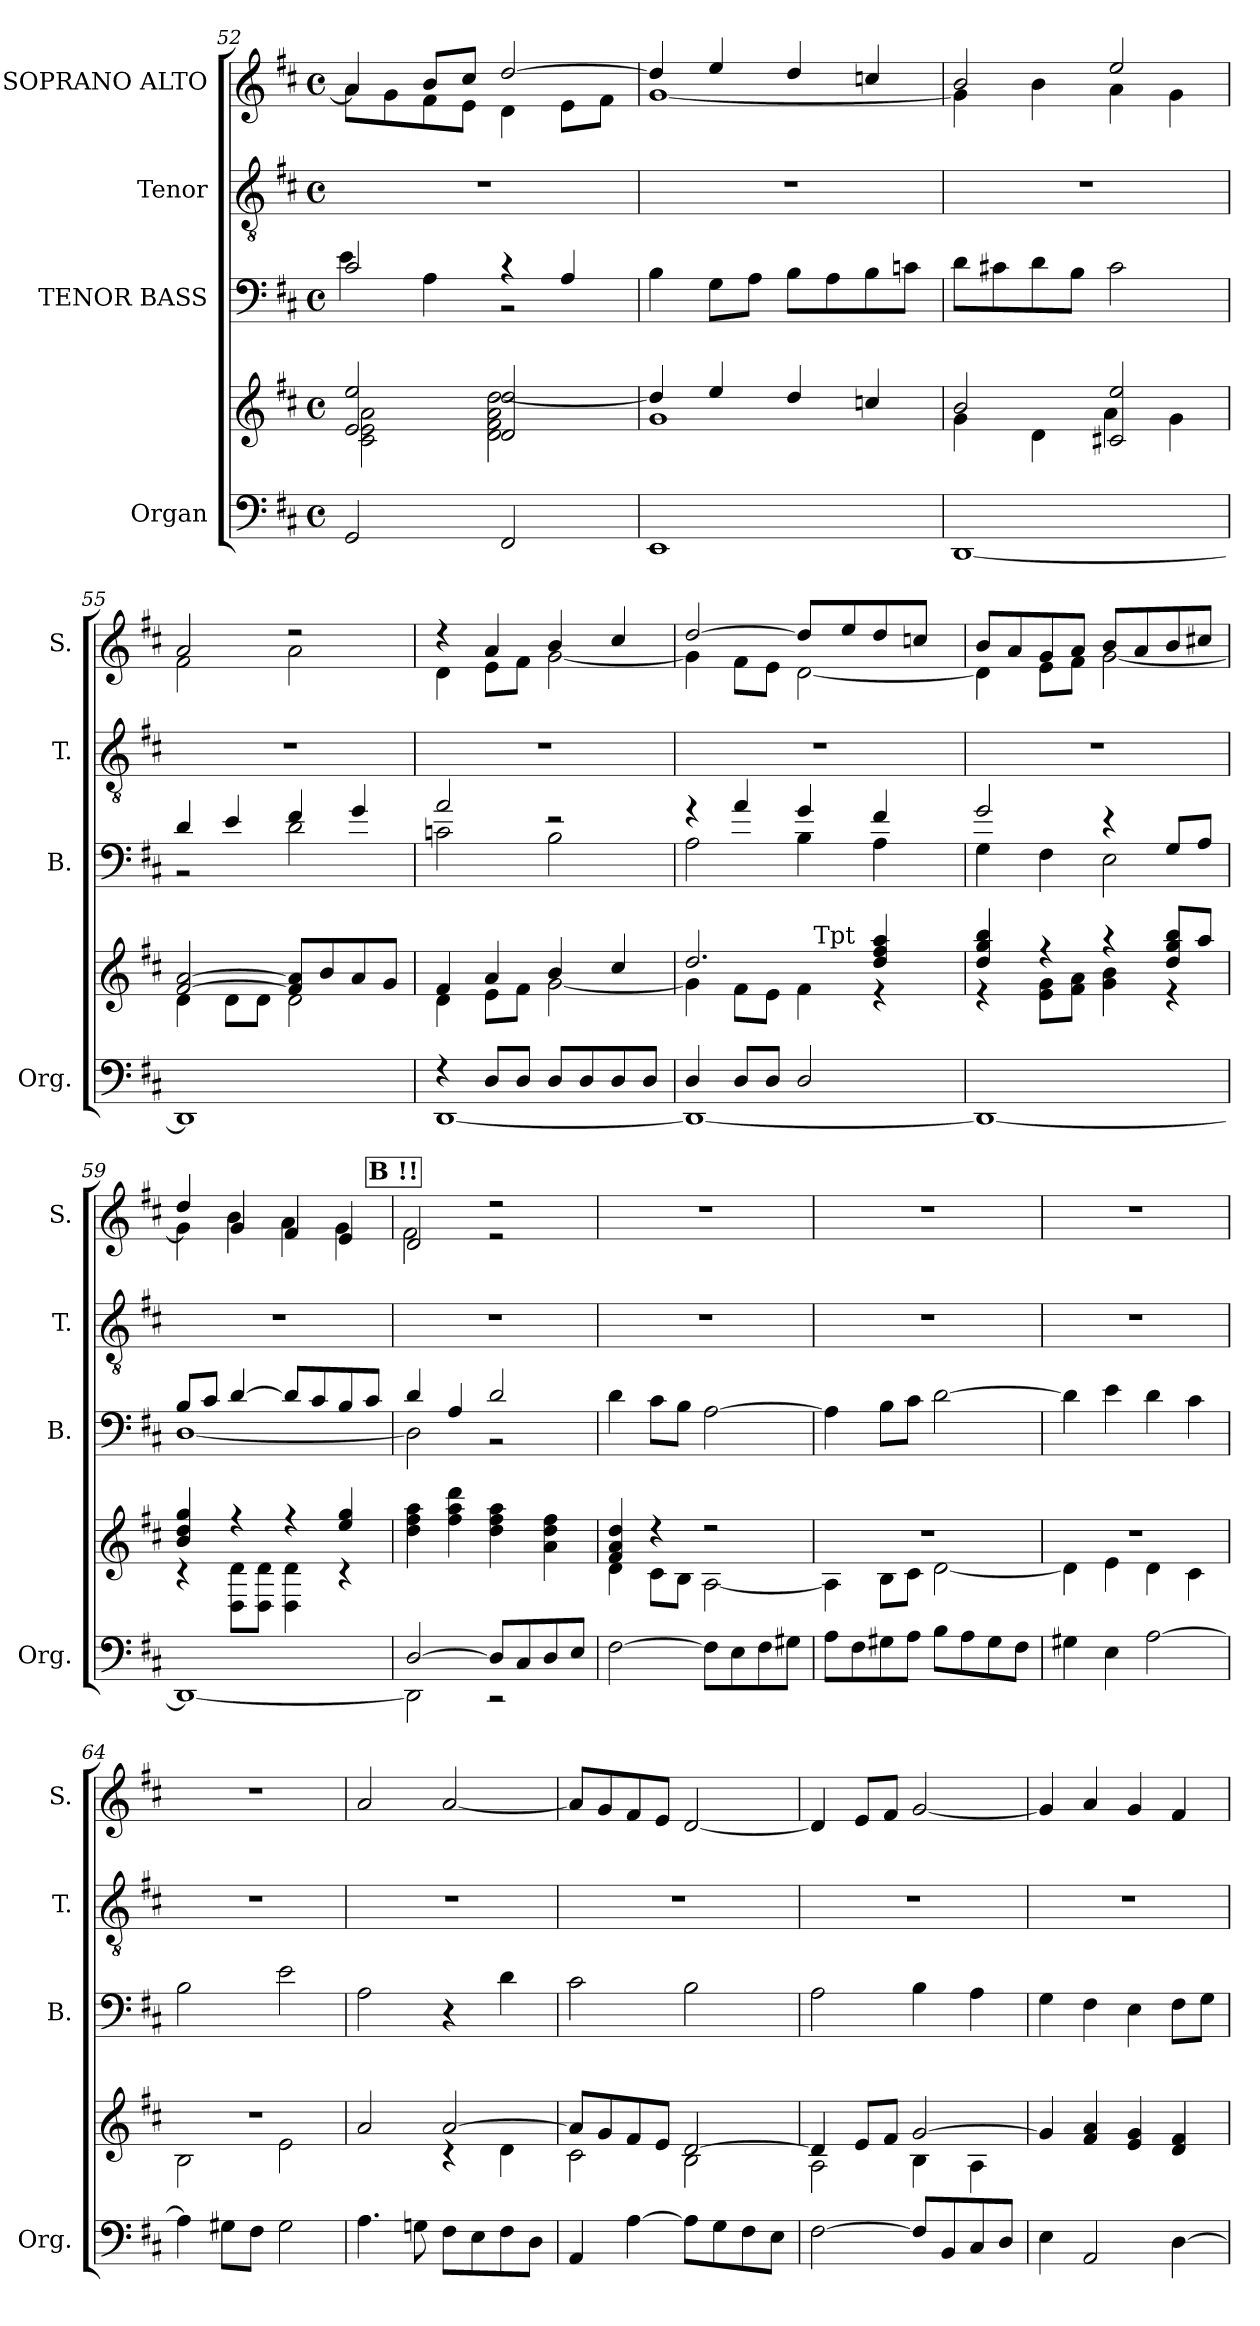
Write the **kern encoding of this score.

**kern	**kern	**kern	**kern	**kern
*part4	*part4	*part3	*part2	*part1
*staff5	*staff4	*staff3	*staff2	*staff1
*I"Organ	*	*I"TENOR BASS	*I"Tenor	*I"SOPRANO ALTO
*I'Org.	*	*I'B.	*I'T.	*I'S.
!!LO:LB:g=z
*clefF4	*clefG2	*clefF4	*clefGv2	*clefG2
*	*	*	*ITrd7c12	*
*k[f#c#]	*k[f#c#]	*k[f#c#]	*k[f#c#]	*k[f#c#]
*D:	*D:	*D:	*D:	*D:
*M4/4	*M4/4	*M4/4	*M4/4	*M4/4
*met(c)	*met(c)	*met(c)	*met(c)	*met(c)
=52	=52	=52	=52	=52
*	*^	*^	*	*^
2GGi/	2ei/ 2eei	2c#i\ 2ei 2ai	2c#i/	4ei\	1r	4ai/]	8ai\L
.	.	.	.	.	.	.	8gi\
.	.	.	.	4Ai\	.	8bi/L	8f#i\
.	.	.	.	.	.	8cc#i/J	8ei\J
2FF#i/	2di/ 2ddi	2di\ 2f#i 2ai [2ddi	4r	2r	.	[2ddi/	4di\
.	.	.	4Ai/	.	.	.	8ei\L
.	.	.	.	.	.	.	8f#i\J
*	*	*	*v	*v	*	*	*
=53	=53	=53	=53	=53	=53	=53
1EEi	4ddi/]	1gi	4Bi\	1r	4ddi/]	[1gi
.	4eei/	.	8Gi\L	.	4eei/	.
.	.	.	8Ai\J	.	.	.
.	4ddi/	.	8Bi\L	.	4ddi/	.
.	.	.	8Ai\	.	.	.
.	4ccni/	.	8Bi\	.	4ccni/	.
.	.	.	8cni\J	.	.	.
=54	=54	=54	=54	=54	=54	=54
[1DDi	2bi/	4gi\	8di\L	1r	2bi/	4gi\]
.	.	.	8c#Xi\	.	.	.
.	.	4di\	8di\	.	.	4bi\
.	.	.	8Bi\J	.	.	.
.	2c#Xi/ 2eei	4ai\	2c#i\	.	2eei/	4ai\
.	.	4gi\	.	.	.	4gi\
=55	=55	=55	=55	=55	=55	=55
*	*	*	*^	*	*	*
1DDi]	[2f#i/ [2ai	4di\	4di/	2r	1r	2ai/	2f#i\
.	.	8di\L	4ei/	.	.	.	.
.	.	8di\J	.	.	.	.	.
.	8f#i/] 8ai]L	2di\	4f#i/	2di\	.	2r	2ai\
.	8bi/	.	.	.	.	.	.
.	8ai/	.	4gi/	.	.	.	.
.	8gi/J	.	.	.	.	.	.
=56	=56	=56	=56	=56	=56	=56	=56
*^	*	*	*	*	*	*	*
4r	[1DDi	4f#i/	4di\	2ai/	2cni\	1r	4r	4di\
8Di/L	.	4ai/	8ei\L	.	.	.	4ai/	8ei\L
8Di/J	.	.	8f#i\J	.	.	.	.	8f#i\J
8Di/L	.	4bi/	[2gi\	2r	2Bi\	.	4bi/	[2gi\
8Di/	.	.	.	.	.	.	.	.
8Di/	.	4cc#i/	.	.	.	.	4cc#i/	.
8Di/J	.	.	.	.	.	.	.	.
!!LO:LB:g=z	!!
=57	=57	=57	=57	=57	=57	=57	=57	=57
*	*	*	*^	*	*	*	*	*
4Di/	1DDi_	2.ddi/	4gi\]	2ryy	4r	2Ai\	1r	[2ddi/	4gi\]
8Di/L	.	.	8f#i\L	.	4ai/	.	.	.	8f#i\L
8Di/J	.	.	8ei\J	.	.	.	.	.	8ei\J
2Di/	.	.	4f#i\	64ryy	4gi/	4Bi\	.	8ddi/L]	[2di\
.	.	.	.	128ryy	.	.	.	.	.
.	.	.	.	1024ryy	.	.	.	.	.
!	!	!	!	!LO:TX:a:t=Tpt	!	!	!	!	!
.	.	.	.	4ryy	.	.	.	.	.
.	.	.	.	.	.	.	.	8eei/	.
.	.	4ddi/ 4ff#i 4aai	4r	.	4f#i/	4Ai\	.	8ddi/	.
.	.	.	.	8ryy	.	.	.	.	.
.	.	.	.	.	.	.	.	8ccni/J	.
.	.	.	.	16ryy	.	.	.	.	.
.	.	.	.	32ryy	.	.	.	.	.
.	.	.	.	256..ryy	.	.	.	.	.
*v	*v	*	*	*	*	*	*	*	*
*	*	*v	*v	*	*	*	*	*
=58	=58	=58	=58	=58	=58	=58	=58
1DDi_	4ddi/ 4ggi 4bbi	4r	2gi/	4Gi\	1r	8bi/L	4di\]
.	.	.	.	.	.	8ai/	.
.	4r	8ei\ 8giL	.	4F#i\	.	8gi/	8ei\L
.	.	8f#i\ 8aiJ	.	.	.	8ai/J	8f#i\J
.	4r	4gi\ 4bi	4r	2Ei\	.	8bi/L	[2gi\
.	.	.	.	.	.	8ai/	.
.	8ddi/ 8ggi 8bbiL	4r	8Gi/L	.	.	8bi/	.
.	8aai/J	.	8Ai/J	.	.	8cc#Xi/J	.
=59	=59	=59	=59	=59	=59	=59	=59
1DDi_	4bi/ 4ddi 4ggi	4r	8Bi/L	[1Di	1r	4ddi/	4gi\]
.	.	.	8c#i/J	.	.	.	.
.	4r	8Di\ 8diL	[4di/	.	.	4gi/	4bi\
.	.	8Di\ 8diJ	.	.	.	.	.
.	4r	4Di\ 4di	8di/L]	.	.	4f#i/	4ai\
.	.	.	8c#i/	.	.	.	.
.	4eei/ 4ggi	4r	8Bi/	.	.	4ei/	4gi\
.	.	.	8c#i/J	.	.	.	.
*	*v	*v	*	*	*	*	*
!!LO:REH:place=s1:B:color=#000000:enc=box:fs=17.1407:t=B	!!
=60	=60	=60	=60	=60	=60	=60
*^	*	*	*	*	*	*
[2Di/	2DDi\]	4ddi\ 4ff#i 4aai	4di/	2Di\]	1r	2di/	2f#i\
.	.	4ff#i\ 4aai 4dddi	4Ai/	.	.	.	.
8Di/L]	2r	4ddi\ 4ff#i 4aai	2di/	2r	.	2r	2r
8C#i/	.	.	.	.	.	.	.
8Di/	.	4ai\ 4ddi 4ff#i	.	.	.	.	.
8Ei/J	.	.	.	.	.	.	.
*v	*v	*	*v	*v	*	*v	*v
=61	=61	=61	=61	=61
*	*^	*	*	*
[2F#i\	4f#i/ 4ai 4ddi	4di\	4di\	1r	1r
.	4r	8c#i\L	8c#i\L	.	.
.	.	8Bi\J	8Bi\J	.	.
8F#i\L]	2r	[2Ai\	[2Ai\	.	.
8Ei\	.	.	.	.	.
8F#i\	.	.	.	.	.
8G#Xi\J	.	.	.	.	.
!!LO:PB:g=z
=62	=62	=62	=62	=62	=62
*^	*	*	*	*	*
4ryy	8Ai\L	1r	4Ai\]	4Ai\]	1r	1r
.	8F#i\	.	.	.	.	.
4ryy	8G#Xi\	.	8Bi\L	8Bi\L	.	.
.	8Ai\J	.	8c#i\J	8c#i\J	.	.
2ryy	8Bi\L	.	[2di\	[2di\	.	.
.	8Ai\	.	.	.	.	.
.	8G#i\	.	.	.	.	.
.	8F#i\J	.	.	.	.	.
*v	*v	*	*	*	*	*
=63	=63	=63	=63	=63	=63
4G#Xi\	1r	4di\]	4di\]	1r	1r
4Ei\	.	4ei\	4ei\	.	.
[2Ai\	.	4di\	4di\	.	.
.	.	4c#i\	4c#i\	.	.
=64	=64	=64	=64	=64	=64
4Ai\]	1r	2Bi\	2Bi\	1r	1r
8G#Xi\L	.	.	.	.	.
8F#i\J	.	.	.	.	.
2G#i\	.	2ei\	2ei\	.	.
=65	=65	=65	=65	=65	=65
4.Ai\	2ai/	2ryy	2Ai\	1r	2ai/
8Gni\	.	.	.	.	.
8F#i\L	[2ai/	4r	4r	.	[2ai/
8Ei\	.	.	.	.	.
8F#i\	.	4di\	4di\	.	.
8Di\J	.	.	.	.	.
=66	=66	=66	=66	=66	=66
4AAi/	8ai/L]	2c#i\	2c#i\	1r	8ai/L]
.	8gi/	.	.	.	8gi/
[4Ai\	8f#i/	.	.	.	8f#i/
.	8ei/J	.	.	.	8ei/J
8Ai\L]	[2di/	2Bi\	2Bi\	.	[2di/
8Gi\	.	.	.	.	.
8F#i\	.	.	.	.	.
8Ei\J	.	.	.	.	.
=67	=67	=67	=67	=67	=67
[2F#i\	4di/]	2Ai\	2Ai\	1r	4di/]
.	8ei/L	.	.	.	8ei/L
.	8f#i/J	.	.	.	8f#i/J
8F#i/L]	[2gi/	4Bi\	4Bi\	.	[2gi/
8BBi/	.	.	.	.	.
8C#i/	.	4Ai\	4Ai\	.	.
8Di/J	.	.	.	.	.
*	*v	*v	*	*	*
!!LO:LB:g=z
=68	=68	=68	=68	=68
4Ei\	4gi/]	4Gi\	1r	4gi/]
2AAi/	4f#i/ 4ai	4F#i\	.	4ai/
.	4ei/ 4gi	4Ei\	.	4gi/
[4Di\	4di/ 4f#i	8F#i\L	.	4f#i/
.	.	8Gi\J	.	.
=	=	=	=	=
*-	*-	*-	*-	*-
